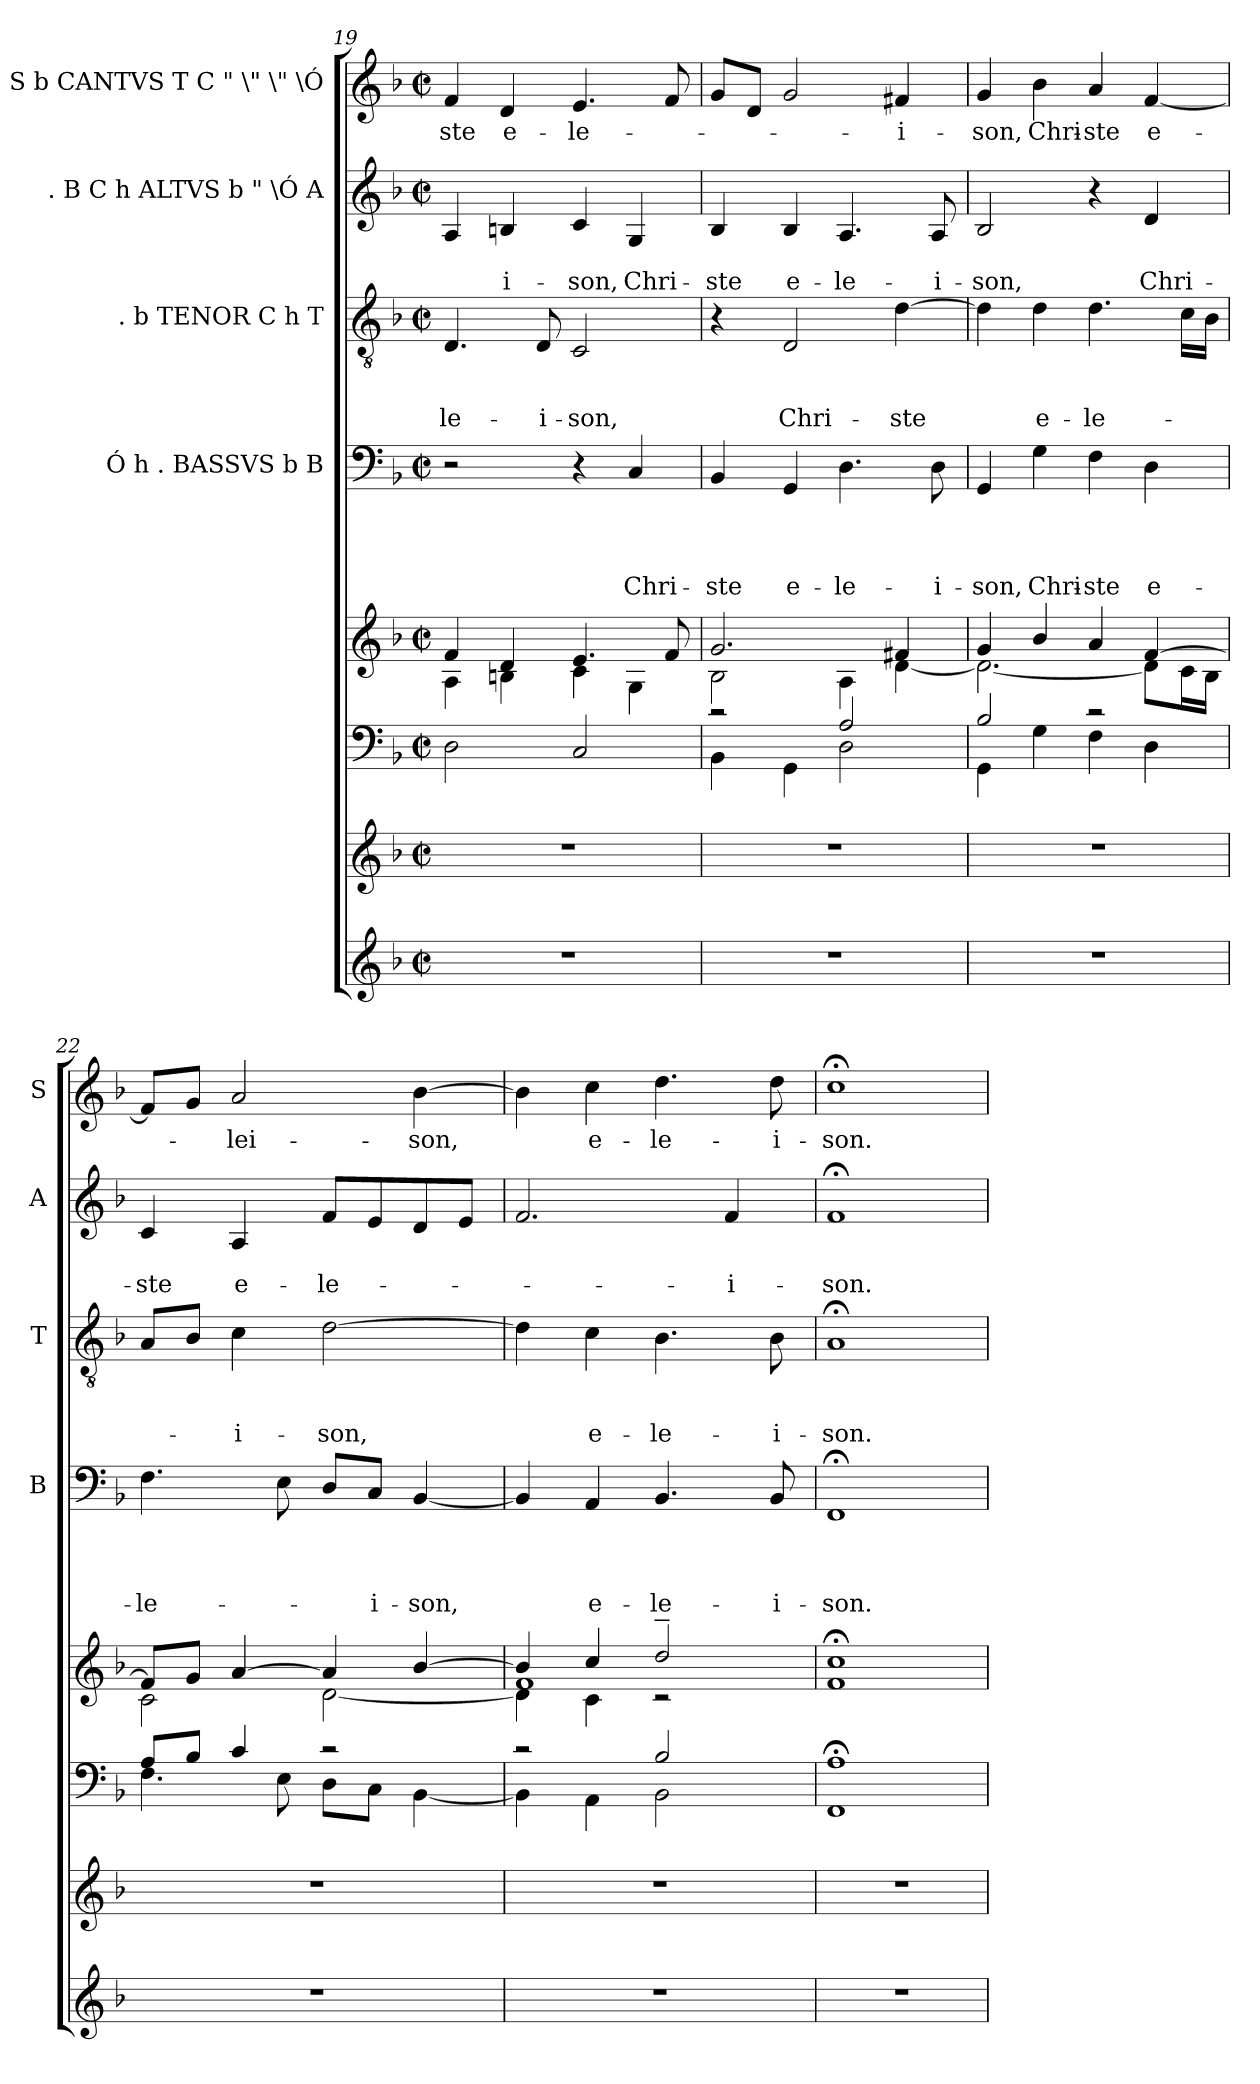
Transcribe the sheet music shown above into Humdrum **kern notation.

**kern	**kern	**kern	**kern	**kern	**text	**text	**text	**text	**kern	**text	**text	**text	**kern	**text	**text	**kern	**text
*part8	*part7	*part6	*part5	*part4	*part4	*part4	*part4	*part4	*part3	*part3	*part3	*part3	*part2	*part2	*part2	*part1	*part1
*staff8	*staff7	*staff6	*staff5	*staff4	*staff4	*staff4	*staff4	*staff4	*staff3	*staff3	*staff3	*staff3	*staff2	*staff2	*staff2	*staff1	*staff1
*	*	*	*	*I"Ó h . BASSVS b B	*	*	*	*	*I". b TENOR C h T	*	*	*	*I". B C h ALTVS b " \Ó A	*	*	*I"h . S b CANTVS T C " \" \" \Ó	*
*	*	*	*	*I'B	*	*	*	*	*I'T	*	*	*	*I'A	*	*	*I'S	*
*clefG2	*clefG2	*clefF4	*clefG2	*clefF4	*	*	*	*	*clefGv2	*	*	*	*clefG2	*	*	*clefG2	*
*k[b-]	*k[b-]	*k[b-]	*k[b-]	*k[b-]	*	*	*	*	*k[b-]	*	*	*	*k[b-]	*	*	*k[b-]	*
*F:	*F:	*F:	*F:	*F:	*	*	*	*	*F:	*	*	*	*F:	*	*	*F:	*
*M2/2	*M2/2	*M2/2	*M2/2	*M2/2	*	*	*	*	*M2/2	*	*	*	*M2/2	*	*	*M2/2	*
*met(c|)	*met(c|)	*met(c|)	*met(c|)	*met(c|)	*	*	*	*	*met(c|)	*	*	*	*met(c|)	*	*	*met(c|)	*
=19	=19	=19	=19	=19	=19	=19	=19	=19	=19	=19	=19	=19	=19	=19	=19	=19	=19
*	*	*	*^	*	*	*	*	*	*	*	*	*	*	*	*	*	*
!	!	!	!	!	!	!	!	!	!	!	!	!	!LO:LY:b	!	!	!	!	!LO:LY:b
1r	1r	2D\	4f/	4A\	2r	.	.	.	.	4.D/	.	.	-le-	4A/	.	.	4f/	-ste
!	!	!	!	!	!	!	!	!	!	!	!	!	!	!	!	!LO:LY:b	!	!LO:LY:b
.	.	.	4d/	4Bn\	.	.	.	.	.	.	.	.	.	4Bn/	.	-i-	4d/	e-
!	!	!	!	!	!	!	!	!	!	!	!	!	!LO:LY:b	!	!	!	!	!
.	.	.	.	.	.	.	.	.	.	8D/	.	.	-i-	.	.	.	.	.
!	!	!	!	!	!	!	!	!	!	!	!	!	!LO:LY:b	!	!	!LO:LY:b	!	!LO:LY:b
.	.	2C/	4.e/	4c\	4r	.	.	.	.	2C/	.	.	-son,	4c/	.	-son,	4.e/	-le-
!	!	!	!	!	!	!	!	!	!LO:LY:b	!	!	!	!	!	!	!LO:LY:b	!	!
.	.	.	.	4G\	4C/	.	.	.	Chri-	.	.	.	.	4G/	.	Chri-	.	.
.	.	.	8f/	.	.	.	.	.	.	.	.	.	.	.	.	.	8f/	.
!!LO:PB:g=z
=20	=20	=20	=20	=20	=20	=20	=20	=20	=20	=20	=20	=20	=20	=20	=20	=20	=20	=20
*	*	*^	*	*	*	*	*	*	*	*	*	*	*	*	*	*	*	*
!	!	!	!	!	!	!	!	!	!	!LO:LY:b	!	!	!	!	!	!	!LO:LY:b	!	!
1r	1r	2rc	4BB-\	2.g/	2B-\	4BB-/	.	.	.	-ste	4r	.	.	.	4B-/	.	-ste	8g/L	.
.	.	.	.	.	.	.	.	.	.	.	.	.	.	.	.	.	.	8d/J	.
!	!	!	!	!	!	!	!	!	!	!LO:LY:b	!	!	!	!LO:LY:b	!	!	!LO:LY:b	!	!
.	.	.	4GG\	.	.	4GG/	.	.	.	e-	2D/	.	.	Chri-	4B-/	.	e-	2g/	.
!	!	!	!	!	!	!	!	!	!	!LO:LY:b	!	!	!	!	!	!	!LO:LY:b	!	!
.	.	2A/	2D\	.	4A\	4.D\	.	.	.	-le-	.	.	.	.	4.A/	.	-le-	.	.
!	!	!	!	!	!	!	!	!	!	!	!	!	!	!LO:LY:b	!	!	!	!	!LO:LY:b
.	.	.	.	4f#X/	[<4d\	.	.	.	.	.	[>4d\	.	.	-ste	.	.	.	4f#X/	-i-
!	!	!	!	!	!	!	!	!	!	!LO:LY:b	!	!	!	!	!	!	!LO:LY:b	!	!
.	.	.	.	.	.	8D\	.	.	.	-i-	.	.	.	.	8A/	.	-i-	.	.
=21	=21	=21	=21	=21	=21	=21	=21	=21	=21	=21	=21	=21	=21	=21	=21	=21	=21	=21	=21
!	!	!	!	!	!	!	!	!	!	!LO:LY:b	!	!	!	!	!	!	!LO:LY:b	!	!LO:LY:b
1r	1r	2B-/	4GG\	4g/	2.d\_	4GG/	.	.	.	-son,	4d\]	.	.	.	2B-/	.	-son,	4g/	-son,
!	!	!	!	!	!	!	!	!	!	!LO:LY:b	!	!	!	!LO:LY:b	!	!	!	!	!LO:LY:b
.	.	.	4G\	4b-/	.	4G\	.	.	.	Chri-	4d\	.	.	e-	.	.	.	4b-\	Chri-
!	!	!	!	!	!	!	!	!	!	!LO:LY:b	!	!	!	!LO:LY:b	!	!	!	!	!LO:LY:b
.	.	2rc	4F\	4a/	.	4F\	.	.	.	-ste	4.d\	.	.	-le-	4r	.	.	4a/	-ste
!	!	!	!	!	!	!	!	!	!	!LO:LY:b	!	!	!	!	!	!	!LO:LY:b	!	!LO:LY:b
.	.	.	4D\	[>4f/	8d\L]	4D\	.	.	.	e-	.	.	.	.	4d/	.	Chri-	[<4f/	e-
.	.	.	.	.	16c\L	.	.	.	.	.	16c\LL	.	.	.	.	.	.	.	.
.	.	.	.	.	16B-\JJ	.	.	.	.	.	16B-\JJ	.	.	.	.	.	.	.	.
=22	=22	=22	=22	=22	=22	=22	=22	=22	=22	=22	=22	=22	=22	=22	=22	=22	=22	=22	=22
!	!	!	!	!	!	!	!	!	!	!LO:LY:b	!	!	!	!	!	!	!LO:LY:b	!	!
1r	1r	8A/L	4.F\	8f/L]	2c\	4.F\	.	.	.	-le-	8A/L	.	.	.	4c/	.	-ste	8f/L]	.
.	.	8B-/J	.	8g/J	.	.	.	.	.	.	8B-/J	.	.	.	.	.	.	8g/J	.
!	!	!	!	!	!	!	!	!	!	!	!	!	!	!LO:LY:b	!	!	!LO:LY:b	!	!LO:LY:b
.	.	4c/	.	[>4a/	.	.	.	.	.	.	4c\	.	.	-i-	4A/	.	e-	2a/	-lei-
.	.	.	8E\	.	.	8E\	.	.	.	.	.	.	.	.	.	.	.	.	.
!	!	!	!	!	!	!	!	!	!	!	!	!	!	!LO:LY:b	!	!	!LO:LY:b	!	!
.	.	2rc	8D\L	4a/]	[<2d\	8D/L	.	.	.	.	[>2d\	.	.	-son,	8f/L	.	-le-	.	.
!	!	!	!	!	!	!	!	!	!	!LO:LY:b	!	!	!	!	!	!	!	!	!
.	.	.	8C\J	.	.	8C/J	.	.	.	-i-	.	.	.	.	8e/	.	.	.	.
!	!	!	!	!	!	!	!	!	!	!LO:LY:b	!	!	!	!	!	!	!	!	!LO:LY:b
.	.	.	[<4BB-\	[>4b-/	.	[<4BB-/	.	.	.	-son,	.	.	.	.	8d/	.	.	[>4b-\	-son,
.	.	.	.	.	.	.	.	.	.	.	.	.	.	.	8e/J	.	.	.	.
=23	=23	=23	=23	=23	=23	=23	=23	=23	=23	=23	=23	=23	=23	=23	=23	=23	=23	=23	=23
*	*	*	*	*	*^	*	*	*	*	*	*	*	*	*	*	*	*	*	*
1r	1r	2rc	4BB-\]	4b-/]	4d\]	1f	4BB-/]	.	.	.	.	4d\]	.	.	.	2.f/	.	.	4b-\]	.
!	!	!	!	!	!	!	!	!	!	!	!LO:LY:b	!	!	!	!LO:LY:b	!	!	!	!	!LO:LY:b
.	.	.	4AA\	4cc/	4c\	.	4AA/	.	.	.	e-	4c\	.	.	e-	.	.	.	4cc\	e-
!	!	!	!	!	!	!	!	!	!	!	!LO:LY:b	!	!	!	!LO:LY:b	!	!	!	!	!LO:LY:b
.	.	2B-/	2BB-\	2dd~>/	2rc	.	4.BB-/	.	.	.	-le-	4.B-\	.	.	-le-	.	.	.	4.dd\	-le-
!	!	!	!	!	!	!	!	!	!	!	!	!	!	!	!	!	!	!LO:LY:b	!	!
.	.	.	.	.	.	.	.	.	.	.	.	.	.	.	.	4f/	.	-i-	.	.
!	!	!	!	!	!	!	!	!	!	!	!LO:LY:b	!	!	!	!LO:LY:b	!	!	!	!	!LO:LY:b
.	.	.	.	.	.	.	8BB-/	.	.	.	-i-	8B-\	.	.	-i-	.	.	.	8dd\	-i-
*	*	*v	*v	*	*	*	*	*	*	*	*	*	*	*	*	*	*	*	*	*
*	*	*	*v	*v	*v	*	*	*	*	*	*	*	*	*	*	*	*	*	*
=24	=24	=24	=24	=24	=24	=24	=24	=24	=24	=24	=24	=24	=24	=24	=24	=24	=24
!	!	!	!	!	!	!	!	!LO:LY:b	!	!	!	!LO:LY:b	!	!	!LO:LY:b	!	!LO:LY:b
1r	1r	1FF; 1A;	1f; 1cc;	1FF;	.	.	.	-son.	1A;	.	.	-son.	1f;	.	-son.	1cc;<	-son.
=	=	=	=	=	=	=	=	=	=	=	=	=	=	=	=	=	=
*-	*-	*-	*-	*-	*-	*-	*-	*-	*-	*-	*-	*-	*-	*-	*-	*-	*-
